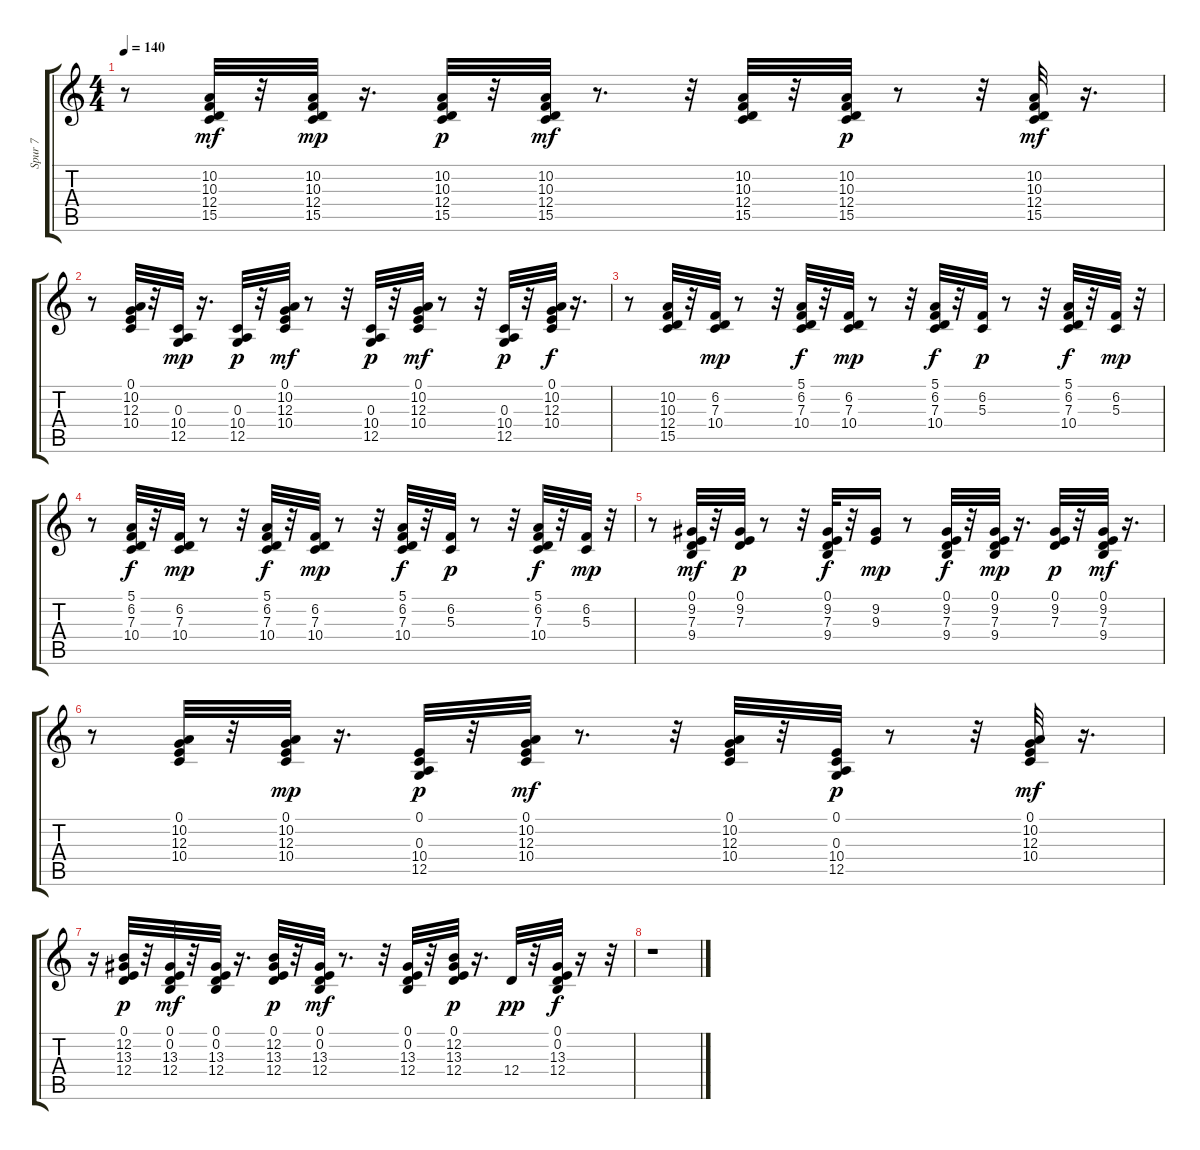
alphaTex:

\track ("Spur 7" "Spur 7") {instrument harpsichord}
\staff {score tabs}
\tuning (E4 B3 G3 D3 A2 E2) {hide}
\ts (4 4)
\tempo 140
\clef g2
\ks c
r.8{dy mf} (10.2 10.3 12.4 15.5).32 r.32 (10.2 10.3 12.4 15.5).32{dy mp} r.16{d} (10.2 10.3 12.4 15.5).32{dy p} r.32 (10.2 10.3 12.4 15.5).32{dy mf} r.8{d} r.32 (10.2 10.3 12.4 15.5).32 r.32 (10.2 10.3 12.4 15.5).32{dy p} r.8 r.32 (10.2 10.3 12.4 15.5).32{dy mf} r.16{d} |
r.8 (0.1 10.2 12.3 10.4).32 r.32 (0.3 10.4 12.5).32{dy mp} r.16{d} (0.3 10.4 12.5).32{dy p} r.32 (0.1 10.2 12.3 10.4).32{dy mf} r.8 r.32 (0.3 10.4 12.5).32{dy p} r.32 (0.1 10.2 12.3 10.4).32{dy mf} r.8 r.32 (0.3 10.4 12.5).32{dy p} r.32 (0.1 10.2 12.3 10.4).32{dy f} r.16{d} |
r.8 (10.2 10.3 12.4 15.5).32 r.32 (6.2 7.3 10.4).32{dy mp} r.8 r.32 (5.1 6.2 7.3 10.4).32{dy f} r.32 (6.2 7.3 10.4).32{dy mp} r.8 r.32 (5.1 6.2 7.3 10.4).32{dy f} r.32 (6.2 5.3).32{dy p} r.8 r.32 (5.1 6.2 7.3 10.4).32{dy f} r.32 (6.2 5.3).32{dy mp} r.32 |
r.8 (5.1 6.2 7.3 10.4).32{dy f} r.32 (6.2 7.3 10.4).32{dy mp} r.8 r.32 (5.1 6.2 7.3 10.4).32{dy f} r.32 (6.2 7.3 10.4).32{dy mp} r.8 r.32 (5.1 6.2 7.3 10.4).32{dy f} r.32 (6.2 5.3).32{dy p} r.8 r.32 (5.1 6.2 7.3 10.4).32{dy f} r.32 (6.2 5.3).32{dy mp} r.32 |
r.8 (0.1 9.2 7.3 9.4).32{dy mf} r.32 (0.1 9.2 7.3).32{dy p} r.8 r.32 (0.1 9.2 7.3 9.4).32{dy f} r.32 (9.2 9.3).16{dy mp} r.8 (0.1 9.2 7.3 9.4).32{dy f} r.32 (0.1 9.2 7.3 9.4).32{dy mp} r.16{d} (0.1 9.2 7.3).32{dy p} r.32 (0.1 9.2 7.3 9.4).32{dy mf} r.16{d} |
r.8 (0.1 10.2 12.3 10.4).32 r.32 (0.1 10.2 12.3 10.4).32{dy mp} r.16{d} (0.1 0.3 10.4 12.5).32{dy p} r.32 (0.1 10.2 12.3 10.4).32{dy mf} r.8{d} r.32 (0.1 10.2 12.3 10.4).32 r.32 (0.1 0.3 10.4 12.5).32{dy p} r.8 r.32 (0.1 10.2 12.3 10.4).32{dy mf} r.16{d} |
r.16 (0.1 12.2 13.3 12.4).32{dy p} r.32 (0.1 0.2 13.3 12.4).32{dy mf} r.32 (0.1 0.2 13.3 12.4).32 r.16{d} (0.1 12.2 13.3 12.4).32{dy p} r.32 (0.1 0.2 13.3 12.4).32{dy mf} r.8{d} r.32 (0.1 0.2 13.3 12.4).32 r.32 (0.1 12.2 13.3 12.4).32{dy p} r.16{d} 12.4.32{dy pp} r.32 (0.1 0.2 13.3 12.4).32{dy f} r.16 r.32 |
r.1
